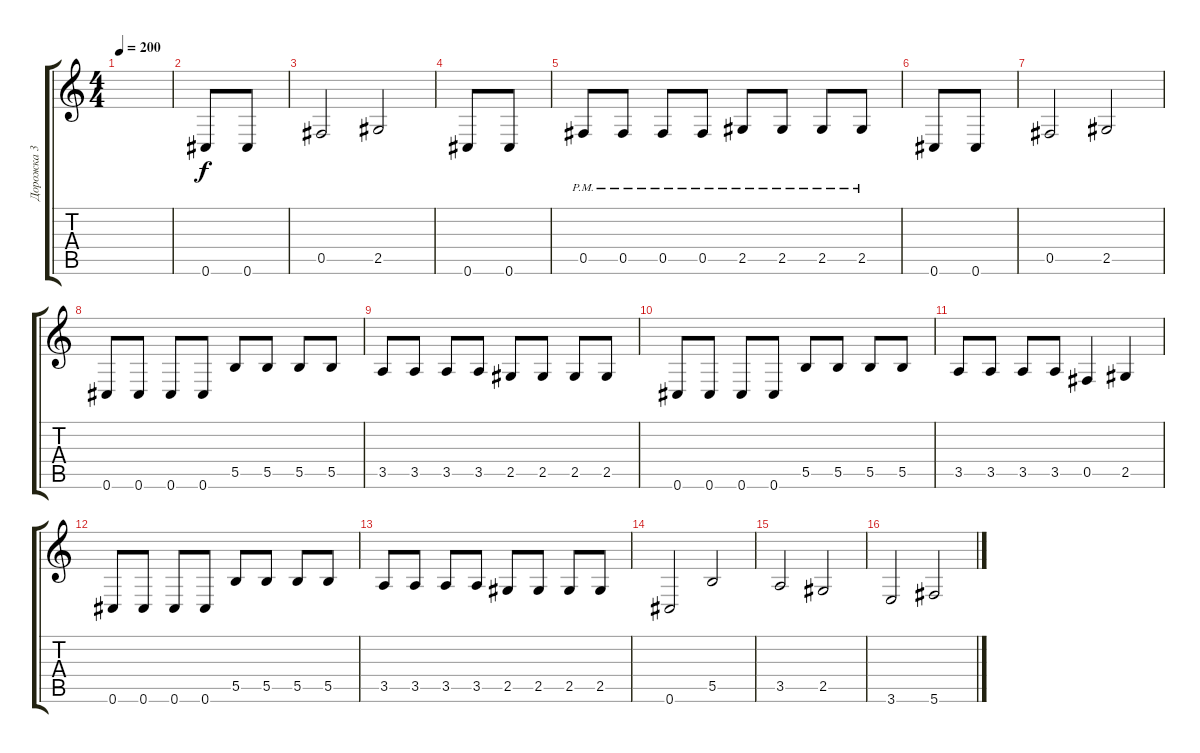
\track ("Дорожка 3" "Дорожка 3") {instrument electricbassfinger}
\staff {score tabs}
\tuning (Db4 Ab3 E3 B2 Gb2 Db2) {hide}
\ts (4 4)
\tempo 200
\clef g2
\ks c
|
0.6.8 0.6.8 |
0.5.2 2.5.2 |
0.6.8 0.6.8 |
0.5{pm}.8 0.5{pm}.8 0.5{pm}.8 0.5{pm}.8 2.5{pm}.8 2.5{pm}.8 2.5{pm}.8 2.5{pm}.8 |
0.6.8 0.6.8 |
0.5.2 2.5.2 |
0.6.8 0.6.8 0.6.8 0.6.8 5.5.8 5.5.8 5.5.8 5.5.8 |
3.5.8 3.5.8 3.5.8 3.5.8 2.5.8 2.5.8 2.5.8 2.5.8 |
0.6.8 0.6.8 0.6.8 0.6.8 5.5.8 5.5.8 5.5.8 5.5.8 |
3.5.8 3.5.8 3.5.8 3.5.8 0.5.4 2.5.4 |
0.6.8 0.6.8 0.6.8 0.6.8 5.5.8 5.5.8 5.5.8 5.5.8 |
3.5.8 3.5.8 3.5.8 3.5.8 2.5.8 2.5.8 2.5.8 2.5.8 |
0.6.2 5.5.2 |
3.5.2 2.5.2 |
3.6.2 5.6.2
